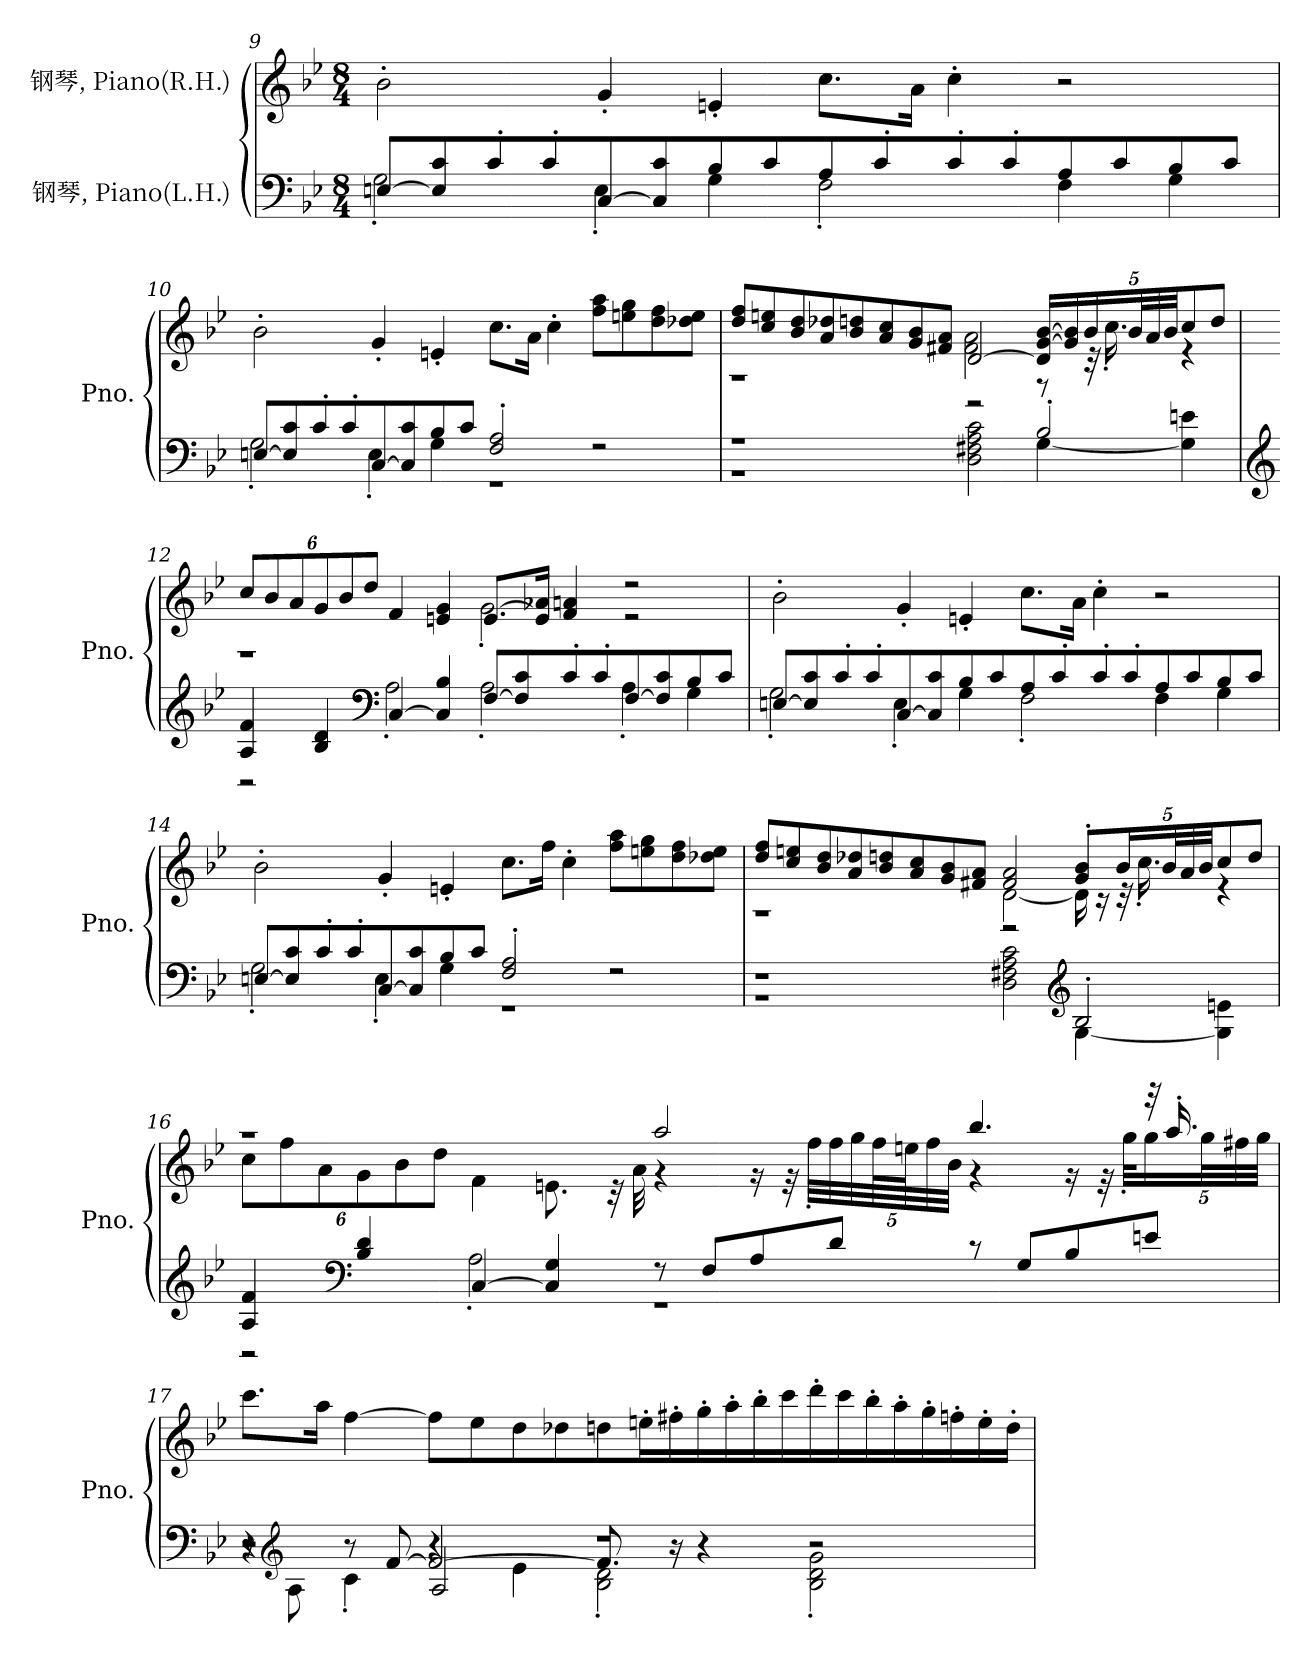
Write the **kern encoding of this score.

**kern	**kern
*part2	*part1
*staff2	*staff1
*I"钢琴, Piano(L.H.)	*I"钢琴, Piano(R.H.)
*I'Pno.	*I'Pno.
!!LO:LB:g=z
*clefF4	*clefG2
*k[b-e-]	*k[b-e-]
*M8/4	*M8/4
*MM72	*MM72
=9	=9
*^	*
[8En/L	2G'\	2b-'\
8E/] 8c/	.	.
8c'/	.	.
8c'/	.	.
*	*	*MM72
[8C/	4E'\	4g'/
8C/] 8c/	.	.
*	*	*MM74
8B-/	4G\	4en'/
8c/	.	.
*	*	*MM74
8A/	2F'\	8.cc\L
8c'/	.	.
.	.	16a\Jk
*	*	*MM79
8c'/	.	4cc'\
8c'/	.	.
*	*	*MM72
8A/	4F\	2r
8c/	.	.
8B-/	4G\	.
8c/J	.	.
=10	=10	=10
*	*	*MM72
[8En/L	2G'\	2b-'\
8E/] 8c/	.	.
8c'/	.	.
8c'/	.	.
*	*	*MM72
[8C/	4E'\	4g'/
8C/] 8c/	.	.
*	*	*MM74
8B-/	4G\	4en'/
8c/J	.	.
*	*	*MM74
2F/' 2A/'	1r	8.cc\L
.	.	16a\Jk
*	*	*MM72
.	.	4cc'\
*	*	*MM74
2r	.	8ff\ 8aa\L
*	*	*MM79
.	.	8een\ 8gg\
*	*	*MM81
.	.	8dd\ 8ff\
*	*	*MM76
.	.	8dd-X\ 8ee\J
!!LO:LB:g=z
=11	=11	=11
*	*	*^
1r	1r	8dd/ 8ff/L	1r
*	*	*MM79	*
.	.	8cc/ 8een/	.
*	*	*MM81	*
.	.	8b-/ 8dd/	.
*	*	*MM76	*
.	.	8a/ 8dd-X/	.
*	*	*MM79	*
.	.	8b-/ 8ddn/	.
*	*	*MM74	*
.	.	8a/ 8cc/	.
*	*	*MM76	*
.	.	8g/ 8b-/	.
*	*	*MM67	*
.	.	8f#X/ 8a/J	.
*	*	*MM74	*
2r	2D\ 2F#X\ 2A\ 2c\	[2d/	2f#\ 2a\
*	*	*MM69	*
2B-'/	[4G\	16d/] [16g/ [16b-/LL	8r
.	.	16g/] 16b-/]	.
*	*	*Xbrackettup	*
*	*	*MM72	*
.	.	20b-/	32r
.	.	.	16.cc'\
.	.	40b-/L	.
.	.	40a/	.
.	.	40b-/JJ	.
*	*	*MM74	*
.	4G\] 4en\	8cc/	4r
*	*	*MM67	*
.	.	8dd/J	.
!!LO:LB:g=z	!!
=12	=12	=12	=12
*clefG2	*	*	*
*	*	*MM69	*
4A/ 4f/	2r	12cc/L	1r
*	*	*MM74	*
.	.	12b-/	.
*	*	*MM76	*
.	.	12a/	.
*	*	*MM79	*
4B-/ 4d/	.	12g/	.
*	*	*MM74	*
.	.	12b-/	.
*	*	*MM69	*
.	.	12dd/J	.
*clefF4	*	*	*
*	*	*MM72	*
[4C/	2A'\	4f/	.
*	*	*MM74	*
4C/] 4B-/	.	4en/ 4g/	.
*	*	*MM69	*
[8F/L	2A'\	[8.e/L	2g'\
8F/] 8c/	.	.	.
.	.	16e/] 16a-X/Jk	.
*	*	*MM76	*
8c'/	.	4f/ 4an/	.
8c'/	.	.	.
*	*	*MM74	*
[8F/	4A'\	2r	2r
8F/] 8c/	.	.	.
8B-/	4G\	.	.
8c/J	.	.	.
*	*	*v	*v
=13	=13	=13
*	*	*MM72
[8En/L	2G'\	2b-'\
8E/] 8c/	.	.
8c'/	.	.
8c'/	.	.
*	*	*MM72
[8C/	4E'\	4g'/
8C/] 8c/	.	.
*	*	*MM74
8B-/	4G\	4en'/
8c/	.	.
*	*	*MM74
8A/	2F'\	8.cc\L
8c'/	.	.
.	.	16a\Jk
*	*	*MM79
8c'/	.	4cc'\
8c'/	.	.
*	*	*MM72
8A/	4F\	2r
8c/	.	.
8B-/	4G\	.
8c/J	.	.
!!LO:LB:g=z
=14	=14	=14
*	*	*MM72
[8En/L	2G'\	2b-'\
8E/] 8c/	.	.
8c'/	.	.
8c'/	.	.
*	*	*MM72
[8C/	4E'\	4g'/
8C/] 8c/	.	.
*	*	*MM74
8B-/	4G\	4en'/
8c/J	.	.
*	*	*MM74
2F/' 2A/'	1r	8.cc\L
.	.	16ff\Jk
*	*	*MM72
.	.	4cc'\
*	*	*MM74
2r	.	8ff\ 8aa\L
*	*	*MM79
.	.	8een\ 8gg\
*	*	*MM81
.	.	8dd\ 8ff\
*	*	*MM76
.	.	8dd-X\ 8ee\J
=15	=15	=15
*	*	*MM74
*	*	*^
1r	1r	8dd/ 8ff/L	1r
*	*	*MM79	*
.	.	8cc/ 8een/	.
*	*	*MM81	*
.	.	8b-/ 8dd/	.
*	*	*MM76	*
.	.	8a/ 8dd-X/	.
*	*	*MM79	*
.	.	8b-/ 8ddn/	.
*	*	*MM74	*
.	.	8a/ 8cc/	.
*	*	*MM76	*
.	.	8g/ 8b-/	.
*	*	*MM67	*
.	.	8f#X/ 8a/J	.
*	*	*MM74	*
2r	2D\ 2F#X\ 2A\ 2c\	2f#/ 2a/	[2d\
*clefG2	*	*	*
*	*	*MM69	*
2B-'/	[4G\	8g/' 8b-/'L	16d\]
.	.	.	16r
*	*	*MM72	*
.	.	20b-/L	32r
.	.	.	16.cc'\
.	.	40b-/L	.
.	.	40a/	.
.	.	40b-/JJ	.
*	*	*MM74	*
.	4G\] 4en\	8cc/	4r
*	*	*MM67	*
.	.	8dd/J	.
!!LO:LB:g=z	!!
=16	=16	=16	=16
*	*	*MM69	*
4A/ 4f/	2r	1r	12cc\L
*	*	*MM74	*
.	.	.	12ff\
*	*	*MM76	*
.	.	.	12a\
*clefF4	*	*	*
*	*	*MM79	*
4B-/ 4d/	.	.	12g\
*	*	*MM74	*
.	.	.	12b-\
*	*	*MM69	*
.	.	.	12dd\J
*	*	*MM72	*
[4C/	2A'\	.	4f\
*	*	*MM64	*
4C/] 4G/	.	.	8.en\
.	.	.	32r
*	*	*MM69	*
.	.	.	32a\
*	*	*MM72	*
8r	1r	2aa/	4r
8F/L	.	.	.
*	*	*MM72	*
8A/	.	.	16r
.	.	.	32r
.	.	.	32ff'\LLL
*	*	*MM64	*
8d/J	.	.	40ff\
.	.	.	40gg\
.	.	.	80ff\L
.	.	.	80een\J
.	.	.	40ff\
.	.	.	40b-\JJJ
*	*	*MM73	*
8r	.	4.bb-/	4r
8G/L	.	.	.
*	*	*MM72	*
8B-/	.	.	16r
.	.	.	32r
.	.	.	32gg'\KLL
*	*	*MM64	*
8en/J	.	32r	20gg\
.	.	16.aa'/	.
.	.	.	40gg\L
.	.	.	40ff#X\
.	.	.	40gg\JJJ
*v	*v	*	*
*	*v	*v
!!LO:PB:g=z
=17	=17
*	*MM67
*^	*
*	*^	*
4r	8r	2r	8.ccc\L
*clefG2	*	*	*
.	8A\	.	.
*	*	*	*MM72
.	.	.	16aa\Jk
*	*	*	*MM74
8r	4c'\	.	[4ff\
[8f/	.	.	.
*	*	*	*MM74
2f/_	4r	2A/	8ff\L]
*	*	*	*MM72
.	.	.	8ee-\
*	*	*	*MM74
.	4e-\	.	8dd\
*	*	*	*MM69
.	.	.	8dd-X\
*	*	*	*MM65
8.f/]	2B-\' 2d\'	1r	8ddn\
*	*	*	*MM72
.	.	.	16een'\L
16r	.	.	16ff#X'\
*	*	*	*MM74
4r	.	.	16gg'\
.	.	.	16aa'\
*	*	*	*MM76
.	.	.	16bb-'\
.	.	.	16ccc\
*	*	*	*MM69
2r	2B-\' 2d\' 2g\'	.	16ddd'\
*	*	*	*MM74
.	.	.	16ccc\
*	*	*	*MM76
.	.	.	16bb-'\
.	.	.	16aa'\
*	*	*	*MM72
.	.	.	16gg'\
.	.	.	16ffn'\
*	*	*	*MM67
.	.	.	16ee'\
.	.	.	16dd'\JJ
*v	*v	*v	*
=	=
*-	*-
